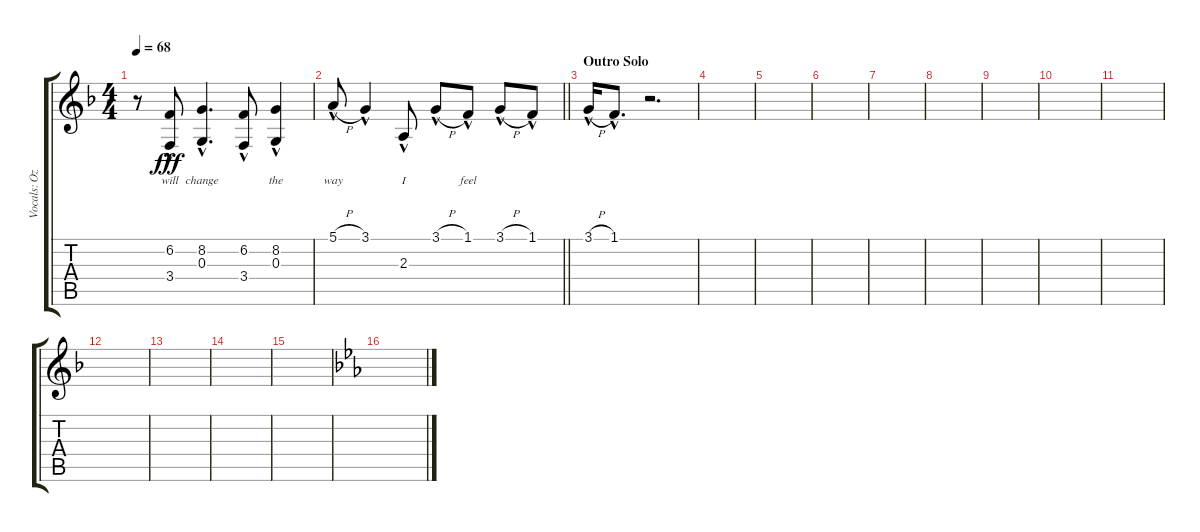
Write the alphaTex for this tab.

\track ("Vocals: Ozzy" "Vocals: Oz") {instrument lead2sawtooth}
\staff {score tabs}
\tuning (E4 B3 G3 D3 A2 E2) {hide}
\ts (4 4)
\tempo 68
\clef g2
\ks dminor
r.8{dy fff} (6.2{hac} 3.4{hac}).8{lyrics (0 "will") lyrics (1 "") lyrics (2 "") lyrics (3 "") lyrics (4 "")} (8.2{hac} 0.3{hac}).4{d lyrics (0 "change") lyrics (1 "") lyrics (2 "") lyrics (3 "") lyrics (4 "")} (6.2{hac} 3.4{hac}).8{lyrics (0 "") lyrics (1 "") lyrics (2 "") lyrics (3 "") lyrics (4 "")} (8.2{hac} 0.3{hac}).4{lyrics (0 "the") lyrics (1 "") lyrics (2 "") lyrics (3 "") lyrics (4 "")} |
\barLineRight lightlight
5.1{h hac}.8{lyrics (0 "way") lyrics (1 "") lyrics (2 "") lyrics (3 "") lyrics (4 "")} 3.1{hac}.4{lyrics (0 "") lyrics (1 "") lyrics (2 "") lyrics (3 "") lyrics (4 "")} 2.3{hac}.8{lyrics (0 "I") lyrics (1 "") lyrics (2 "") lyrics (3 "") lyrics (4 "")} 3.1{h hac}.8{lyrics (0 "") lyrics (1 "") lyrics (2 "") lyrics (3 "") lyrics (4 "")} 1.1{hac}.8{lyrics (0 "feel") lyrics (1 "") lyrics (2 "") lyrics (3 "") lyrics (4 "")} 3.1{h hac}.8{lyrics (0 "") lyrics (1 "") lyrics (2 "") lyrics (3 "") lyrics (4 "")} 1.1{hac}.8 |
\section ("" "Outro Solo")
3.1{h hac}.16 1.1{hac}.8{d} r.2{d} |
|
|
|
|
|
|
|
|
|
|
|
|
\ks eb
